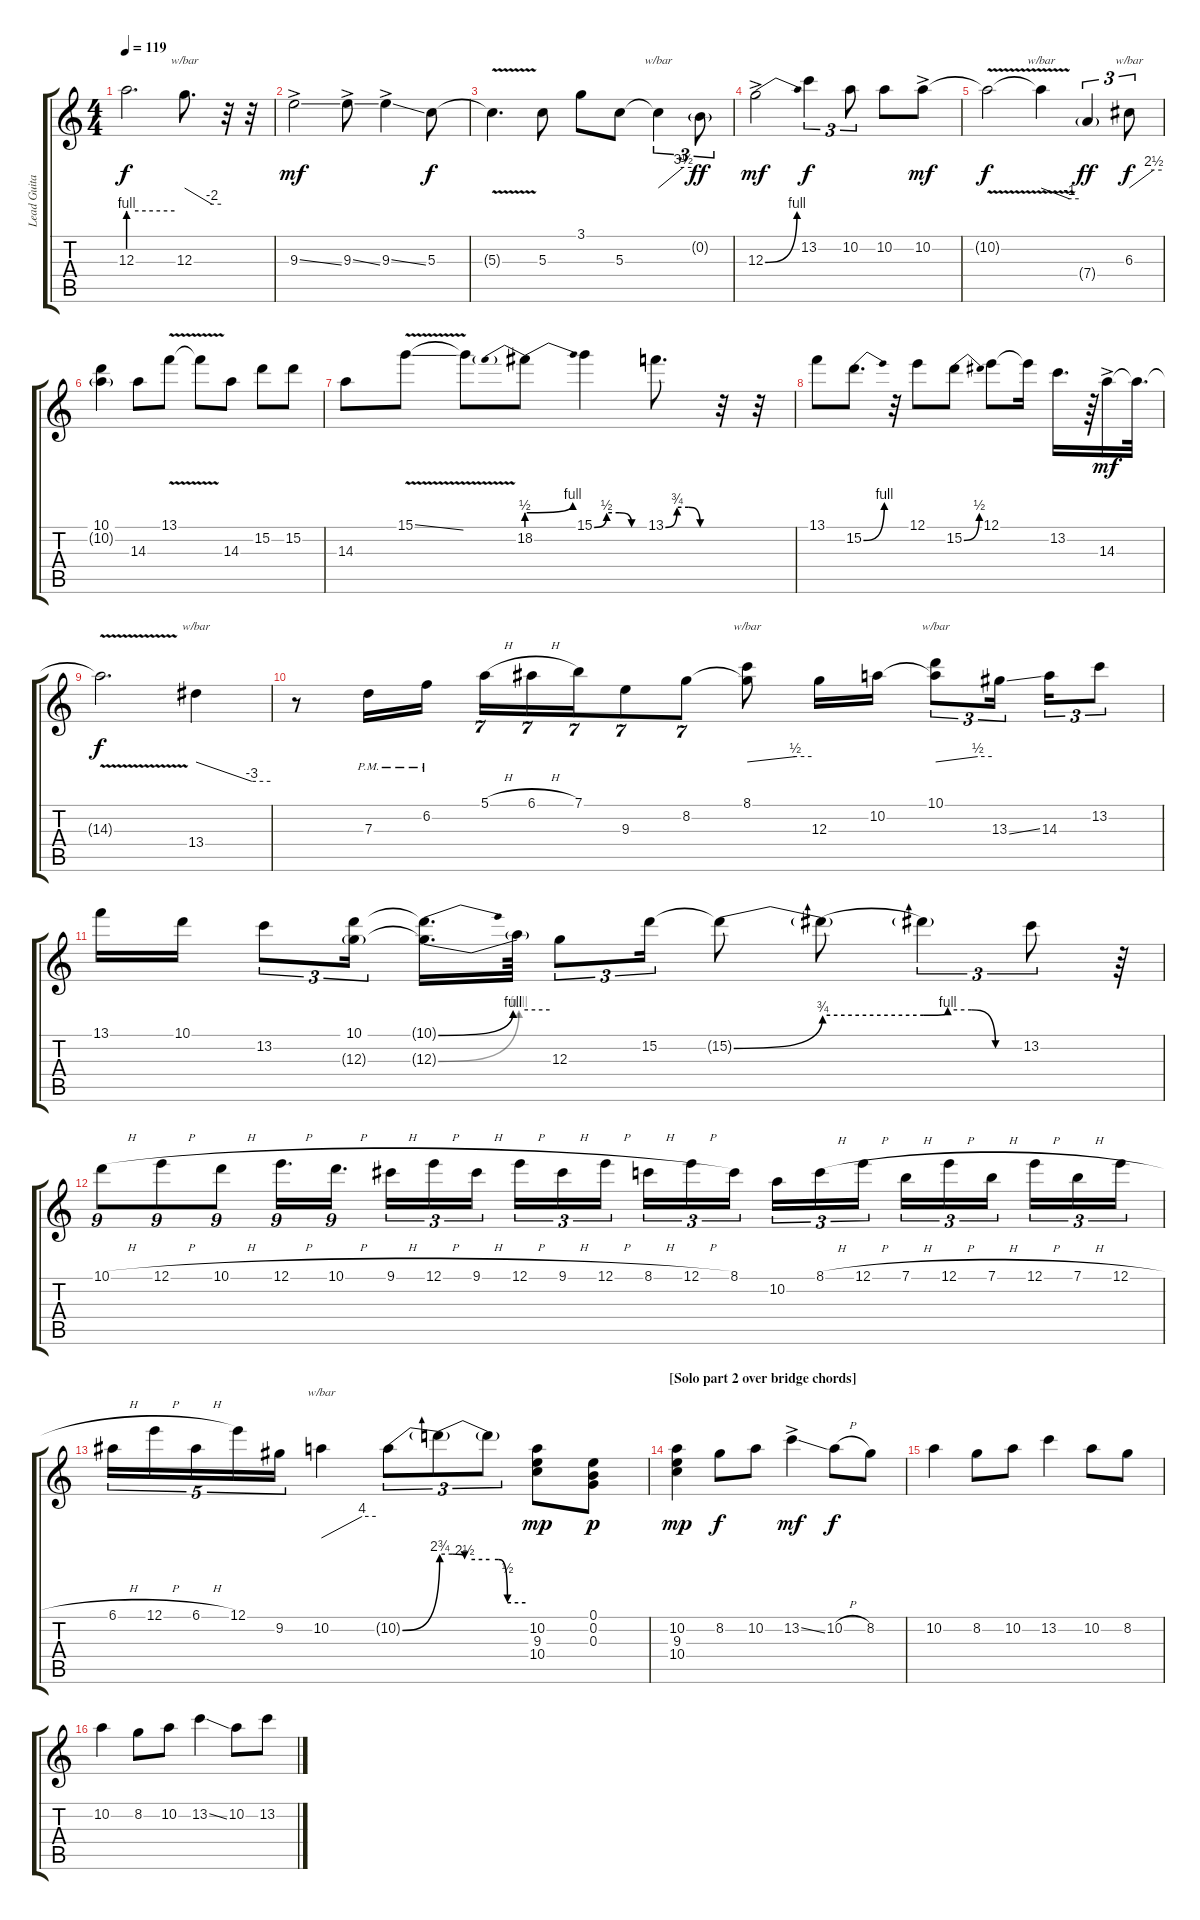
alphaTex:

\track ("Lead Guitar" "Lead Guita") {instrument distortionguitar}
\staff {score tabs}
\tuning (E4 B3 G3 D3 A2 E2) {hide}
\ts (4 4)
\tempo 119
\clef g2
\ks c
12.3{be (hold 0 4 60 4) t}.2{d dy f} 12.3.8{d tbe (custom default 0 0 45 -8 60 -8)} r.32 r.32 |
9.3{ss ac}.2{dy mf} 9.3{ss ac}.8 9.3{ss ac}.4 5.3.8{dy f} |
5.3{v t}.4{d} 5.3.8 3.1.8 5.3.8 5.3{t}.4{tu (3 2) tbe (custom default 0 0 45 14 60 14)} 0.2{g}.8{tu (3 2) dy ff} |
12.3{be (bend 0 0 60 4) ac}.2{dy mf} 13.2.4{tu (3 2) dy f} 10.2.8{tu (3 2)} 10.2.8 10.2{ac}.8{dy mf} |
10.2{v t}.2{dy f} 10.2{t}.4{tbe (custom default 0 0 45 -4 60 -4)} 7.4{g}.4{tu (3 2) dy ff} 6.3.8{tu (3 2) tbe (custom default 0 0 45 10 60 10) dy f} |
(10.1 10.2{g}).4 14.3.8 13.1{v}.8 13.1{v t}.8 14.3.8 15.2.8 15.2.8 |
14.3.8 15.1{v ss}.8 15.1{v t}.8 18.2{be (prebendbend 0 2 60 4)}.8 15.1{be (custom 0 0 15 2 30 2 45 0 60 0)}.4 13.1{be (custom 0 0 15 3 30 3 45 0 60 0)}.8{d} r.32 r.32 |
13.1.8 15.2{be (bend 0 0 60 4)}.8{d} r.32 12.1.8 15.2{be (bend 0 0 60 2)}.8 12.1.8 12.1{t}.16 13.2.16{d} r.64 14.3{ac}.16{dy mf} 14.3{t}.32{d} |
14.3{v t}.2{d dy f} 13.4.4{tbe (custom default 0 0 45 -12 60 -12)} |
r.8 7.3{pm}.16 6.2{pm}.16 5.1{h}.16{tu (7 4)} 6.1{h}.16{tu (7 4)} 7.1.16{tu (7 4)} 9.3.8{tu (7 4)} 8.2.8{tu (7 4)} (8.1 8.2{t}).8{tbe (custom default 0 0 45 2 60 2)} 12.3.16 10.2.16 (10.1 10.2{t}).8{tu (3 2) tbe (custom default 0 0 45 2 60 2)} 13.3{ss}.16{tu (3 2)} 14.3.16{tu (3 2)} 13.2.8{tu (3 2)} |
13.1.16 10.1.16 13.2.8{tu (3 2)} (10.1 12.3{g}).16{tu (3 2)} (10.1{be (bend 0 0 60 4) t} 12.3{be (bend 0 0 60 4) t}).16{d} 12.3{be (hold 0 4 60 4) t}.64 12.3.8{tu (3 2)} 15.2.16{tu (3 2)} 15.2{be (bend 0 0 60 3) t}.8 15.2{be (hold 0 3 60 3) t}.8 15.2{be (custom 0 3 15 4 30 4 45 0 60 0) t}.4{tu (3 2)} 13.2.8{tu (3 2)} r.64 |
10.1{h}.8{tu (9 8)} 12.1{h}.8{tu (9 8)} 10.1{h}.8{tu (9 8)} 12.1{h}.16{d tu (9 8)} 10.1{h}.16{d tu (9 8)} 9.1{h}.16{tu (3 2)} 12.1{h}.16{tu (3 2)} 9.1{h}.16{tu (3 2)} 12.1{h}.16{tu (3 2)} 9.1{h}.16{tu (3 2)} 12.1{h}.16{tu (3 2)} 8.1{h}.16{tu (3 2)} 12.1{h}.16{tu (3 2)} 8.1.16{tu (3 2)} 10.2.16{tu (3 2)} 8.1{h}.16{tu (3 2)} 12.1{h}.16{tu (3 2)} 7.1{h}.16{tu (3 2)} 12.1{h}.16{tu (3 2)} 7.1{h}.16{tu (3 2)} 12.1{h}.16{tu (3 2)} 7.1{h}.16{tu (3 2)} 12.1{h}.16{tu (3 2)} |
6.1{h}.16{tu (5 4)} 12.1{h}.16{tu (5 4)} 6.1{h}.16{tu (5 4)} 12.1.16{tu (5 4)} 9.2.16{tu (5 4)} 10.2.4{tbe (custom default 0 0 45 16 60 16)} 10.2{be (bend 0 0 60 11) t}.8{tu (3 2)} 10.2{be (custom 0 11 15 11 30 10 60 10) t}.8{tu (3 2)} 10.2{be (custom 0 10 15 10 30 2 60 2) t}.8{tu (3 2)} (10.2 9.3 10.4).8{dy mp} (0.1 0.2 0.3).8{dy p} |
\section ("" "[Solo part 2 over bridge chords]")
(10.2 9.3 10.4).4{dy mp} 8.2.8{dy f} 10.2.8 13.2{ss ac}.4{dy mf} 10.2{h}.8{dy f} 8.2.8 |
10.2.4 8.2.8 10.2.8 13.2.4 10.2.8 8.2.8 |
10.2.4 8.2.8 10.2.8 13.2{ss}.4 10.2.8 13.2.8
